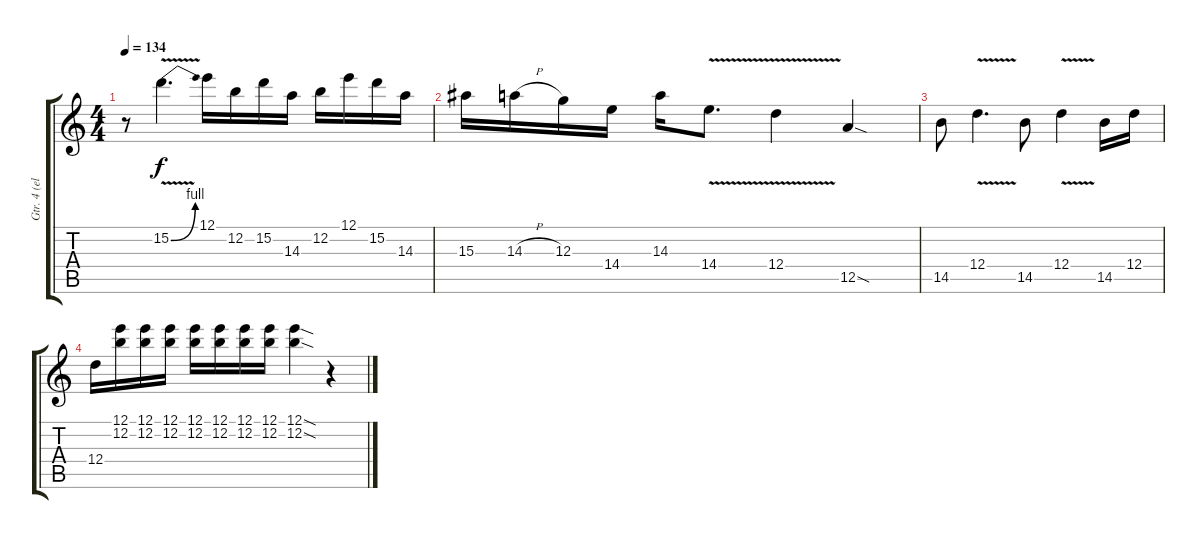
\track ("Gtr. 4 (elec. w/dist)" "Gtr. 4 (el") {instrument overdrivenguitar}
\staff {score tabs}
\tuning (E4 B3 G3 D3 A2 E2) {hide}
\ts (4 4)
\tempo 134
\clef g2
\ks c
r.8{dy f} 15.2{be (bend 0 0 60 4) v}.4{d} 12.1.16 12.2.16 15.2.16 14.3.16 12.2.16 12.1.16 15.2.16 14.3.16 |
15.3.16 14.3{h}.16 12.3.16 14.4.16 14.3.16 14.4{v}.8{d} 12.4{v}.4 12.5{sod}.4 |
14.5.8 12.4{v}.4{d} 14.5.8 12.4{v}.4 14.5.16 12.4.16 |
12.4.16 (12.1 12.2).16 (12.1 12.2).16 (12.1 12.2).16 (12.1 12.2).16 (12.1 12.2).16 (12.1 12.2).16 (12.1 12.2).16 (12.1{sod} 12.2{sod}).4 r.4
